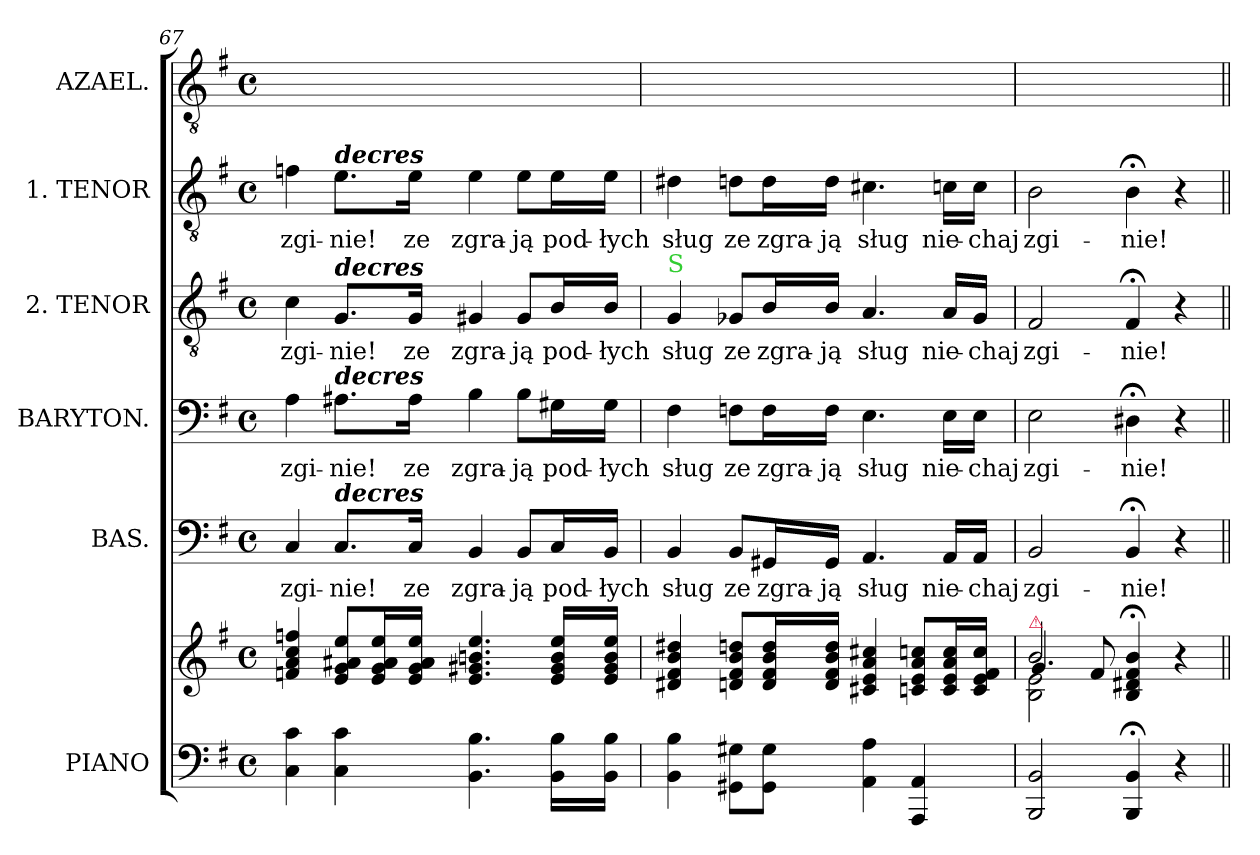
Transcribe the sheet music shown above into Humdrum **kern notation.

**kern	**kern	**kern	**text	**kern	**text	**kern	**text	**kern	**text	**kern
*part6	*part6	*part5	*part5	*part4	*part4	*part3	*part3	*part2	*part2	*part1
*staff7	*staff6	*staff5	*staff5	*staff4	*staff4	*staff3	*staff3	*staff2	*staff2	*staff1
*I"PIANO	*	*I"BAS.	*	*I"BARYTON.	*	*I"2. TENOR	*	*I"1. TENOR	*	*I"AZAEL.
*	*	*I'B	*	*	*	*I'T 2	*	*I'T 1	*	*
*clefF4	*clefG2	*clefF4	*	*clefF4	*	*clefGv2	*	*clefGv2	*	*clefGv2
*k[f#]	*k[f#]	*k[f#]	*	*k[f#]	*	*k[f#]	*	*k[f#]	*	*k[f#]
*M4/4	*M4/4	*M4/4	*	*M4/4	*	*M4/4	*	*M4/4	*	*M4/4
*met(c)	*met(c)	*met(c)	*	*met(c)	*	*met(c)	*	*met(c)	*	*met(c)
=67	=67	=67	=67	=67	=67	=67	=67	=67	=67	=67
4C\ 4c\	4fn/ 4a/ 4cc/ 4ffn/	4C/	zgi-	4A\	zgi-	4c\	zgi-	4fn\	zgi-	1ryy
!	!	!	!	!	!	!	!	!LO:TX:a:Bi:t=decres	!	!
!	!	!	!	!	!	!LO:TX:a:Bi:t=decres	!	!	!	!
!	!	!	!	!LO:TX:a:Bi:t=decres	!	!	!	!	!	!
!	!	!LO:TX:a:Bi:t=decres	!	!	!	!	!	!	!	!
4C\ 4c\	8e/ 8g/ 8a#X/ 8ee/L	8.C/L	-nie!	8.A#X\L	-nie!	8.G/L	-nie!	8.e\L	-nie!	.
.	16e/ 16g/ 16a#/ 16ee/L	.	.	.	.	.	.	.	.	.
.	16e/ 16g/ 16a#/ 16ee/JJ	16C/Jk	ze	16A#\Jk	ze	16G/Jk	ze	16e\Jk	ze	.
4.BB\ 4.B\	4.e/ 4.g#X/ 4.bn/ 4.ee/	4BB/	zgra-	4B\	zgra-	4G#X/	zgra-	4e\	zgra-	.
.	.	8BB/L	-ją	8B\L	-ją	8G#/L	-ją	8e\L	-ją	.
16BB\ 16B\LL	16e/ 16g#/ 16b/ 16ee/LL	16C/L	pod-	16G#X\L	pod-	16B/L	pod-	16e\L	pod-	.
16BB\ 16B\JJ	16e/ 16g#/ 16b/ 16ee/JJ	16BB/JJ	-łych	16G#\JJ	-łych	16B/JJ	-łych	16e\JJ	-łych	.
=68	=68	=68	=68	=68	=68	=68	=68	=68	=68	=68
!	!	!	!	!	!	!LO:TX:a:color=limegreen:t=S	!	!	!	!
4BB\ 4B\	4d#X/ 4f#/ 4b/ 4dd#X/	4BB/	sług	4F#\	sług	4G/	sług	4d#X\	sług	1ryy
8GG#X\ 8G#X\L	8dn/ 8f#/ 8b/ 8ddn/L	8BB/L	ze	8Fn\L	ze	8G-X/L	ze	8dn\L	ze	.
8GG#\ 8G#\J	16d/ 16f#/ 16b/ 16dd/L	16GG#X/L	zgra-	16F\L	zgra-	16B/L	zgra-	16d\L	zgra-	.
.	16d/ 16f#/ 16b/ 16dd/JJ	16GG#/JJ	-ją	16F\JJ	-ją	16B/JJ	-ją	16d\JJ	-ją	.
4AA\ 4A\	4c#X/ 4e/ 4a/ 4cc#X/	4.AA/	sług	4.E\	sług	4.A/	sług	4.c#X\	sług	.
4AAA/ 4AA/	8cn/ 8e/ 8a/ 8ccn/L	.	.	.	.	.	.	.	.	.
.	16c/ 16e/ 16a/ 16cc/L	16AA/LL	nie-	16E\LL	nie-	16A/LL	nie-	16cn\LL	nie-	.
.	16c/ 16e/ 16f#/ 16cc/JJ	16AA/JJ	-chaj	16E\JJ	-chaj	16G-/JJ	-chaj	16c\JJ	-chaj	.
=69	=69	=69	=69	=69	=69	=69	=69	=69	=69	=69
*	*^	*	*	*	*	*	*	*	*	*
*	*	*^	*	*	*	*	*	*	*	*	*
!	!LO:TX:a:color=crimson:t=⚠	!	!	!	!	!	!	!	!	!	!	!
2BBB/ 2BB/	2b/	4.g/	2B\ 2e\	2BB/	zgi-	2E\	zgi-	2F#/	zgi-	2B\	zgi-	1ryy
.	.	8f#/	.	.	.	.	.	.	.	.	.	.
4BBB;</ 4BB;</	4B;</ 4d#X;</ 4f#;</ 4b;</	2ryy	2ryy	4BB;</	-nie!	4D#X;<\	-nie!	4F#;</	-nie!	4B;<\	-nie!	.
4r	4r	.	.	4r	.	4r	.	4r	.	4r	.	.
*	*v	*v	*v	*	*	*	*	*	*	*	*	*
=||	=||	=||	=||	=||	=||	=||	=||	=||	=||	=||
*-	*-	*-	*-	*-	*-	*-	*-	*-	*-	*-
